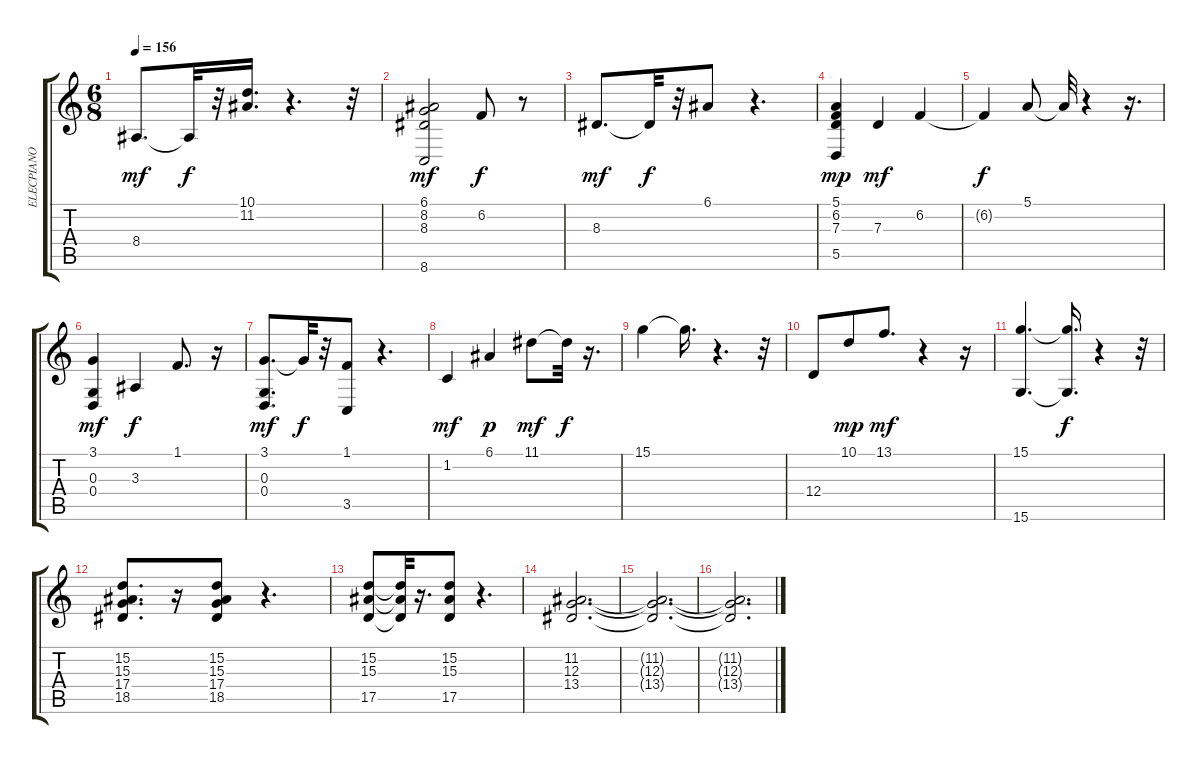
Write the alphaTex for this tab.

\track ("ELECPIANO" "ELECPIANO") {instrument electricpiano2}
\staff {score tabs}
\tuning (E4 B3 G3 D3 A2 E2) {hide}
\ts (6 8)
\tempo 156
\clef g2
\ks c
8.4.8{d dy mf} 8.4{t}.32{dy f} r.32 (10.1 11.2).16{d} r.4{d} r.32 |
(6.1 8.2 8.3 8.6).2{dy mf} 6.2.8{dy f} r.8 |
8.3.8{d dy mf} 8.3{t}.32{dy f} r.32 6.1.8 r.4{d} |
(5.1 6.2 7.3 5.5).4{dy mp} 7.3.4{dy mf} 6.2.4 |
6.2{t}.4{dy f} 5.1.8 5.1{t}.32 r.4 r.16{d} |
(3.1 0.3 0.4).4{dy mf} 3.3.4{dy f} 1.1.8{d} r.16 |
(3.1 0.3 0.4).8{d dy mf} 3.1{t}.32{dy f} r.32 (1.1 3.5).8 r.4{d} |
1.2.4{dy mf} 6.1.4{dy p} 11.1.8{dy mf} 11.1{t}.32{dy f} r.16{d} |
15.1.4 15.1{t}.16{d} r.4{d} r.32 |
12.4.8 10.1.8{dy mp} 13.1.8{d dy mf} r.4 r.16 |
(15.1 15.6).4{d} (15.1{t} 15.6{t}).16{d dy f} r.4 r.32 |
(15.2 15.3 17.4 18.5).8{d} r.16 (15.2 15.3 17.4 18.5).8 r.4{d} |
(15.2 15.3 17.5).8 (15.2{t} 15.3{t} 17.5{t}).32 r.16{d} (15.2 15.3 17.5).8 r.4{d} |
(11.2 12.3 13.4).2{d} |
(11.2{t} 12.3{t} 13.4{t}).2{d} |
(11.2{t} 12.3{t} 13.4{t}).2{d}
